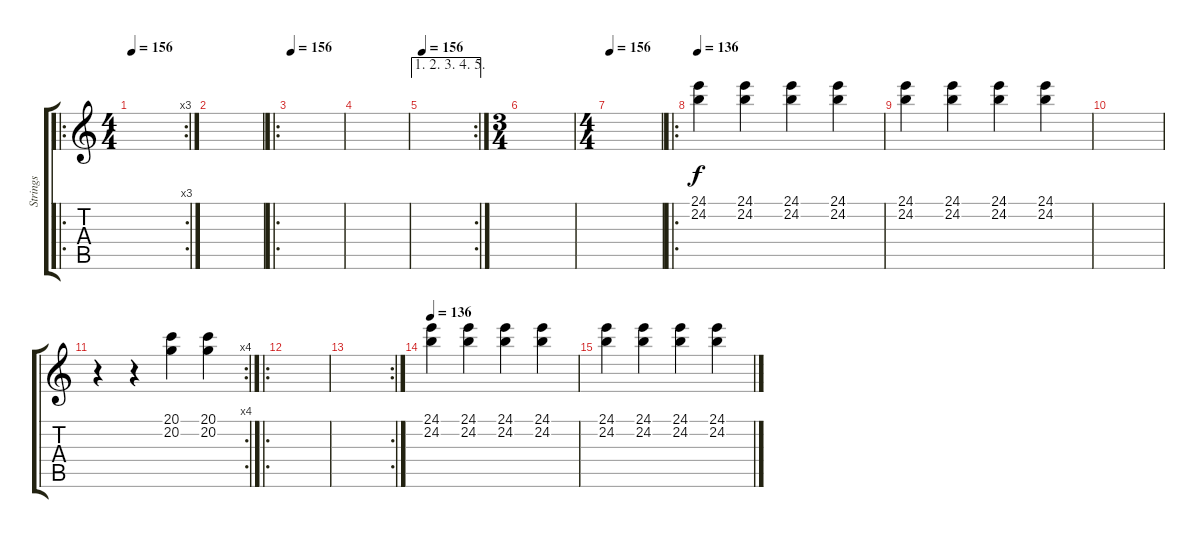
\track ("Strings" "Strings") {instrument stringensemble1}
\staff {score tabs}
\tuning (E4 B3 G3 D3 A2 E2) {hide}
\ro
\rc 3
\ts (4 4)
\tempo 156
\clef g2
\ks c
|
|
\ro
\tempo 156
|
|
\ae (1 2 3 4 5)
\rc 2
\tempo 156
|
\ts (3 4)
|
\ts (4 4)
\tempo 156
|
\ro
\tempo 136
(24.1 24.2).4 (24.1 24.2).4 (24.1 24.2).4 (24.1 24.2).4 |
(24.1 24.2).4 (24.1 24.2).4 (24.1 24.2).4 (24.1 24.2).4 |
|
\rc 4
r.4 r.4 (20.1 20.2).4 (20.1 20.2).4 |
\ro
|
\rc 2
|
\tempo 136
(24.1 24.2).4 (24.1 24.2).4 (24.1 24.2).4 (24.1 24.2).4 |
(24.1 24.2).4 (24.1 24.2).4 (24.1 24.2).4 (24.1 24.2).4
